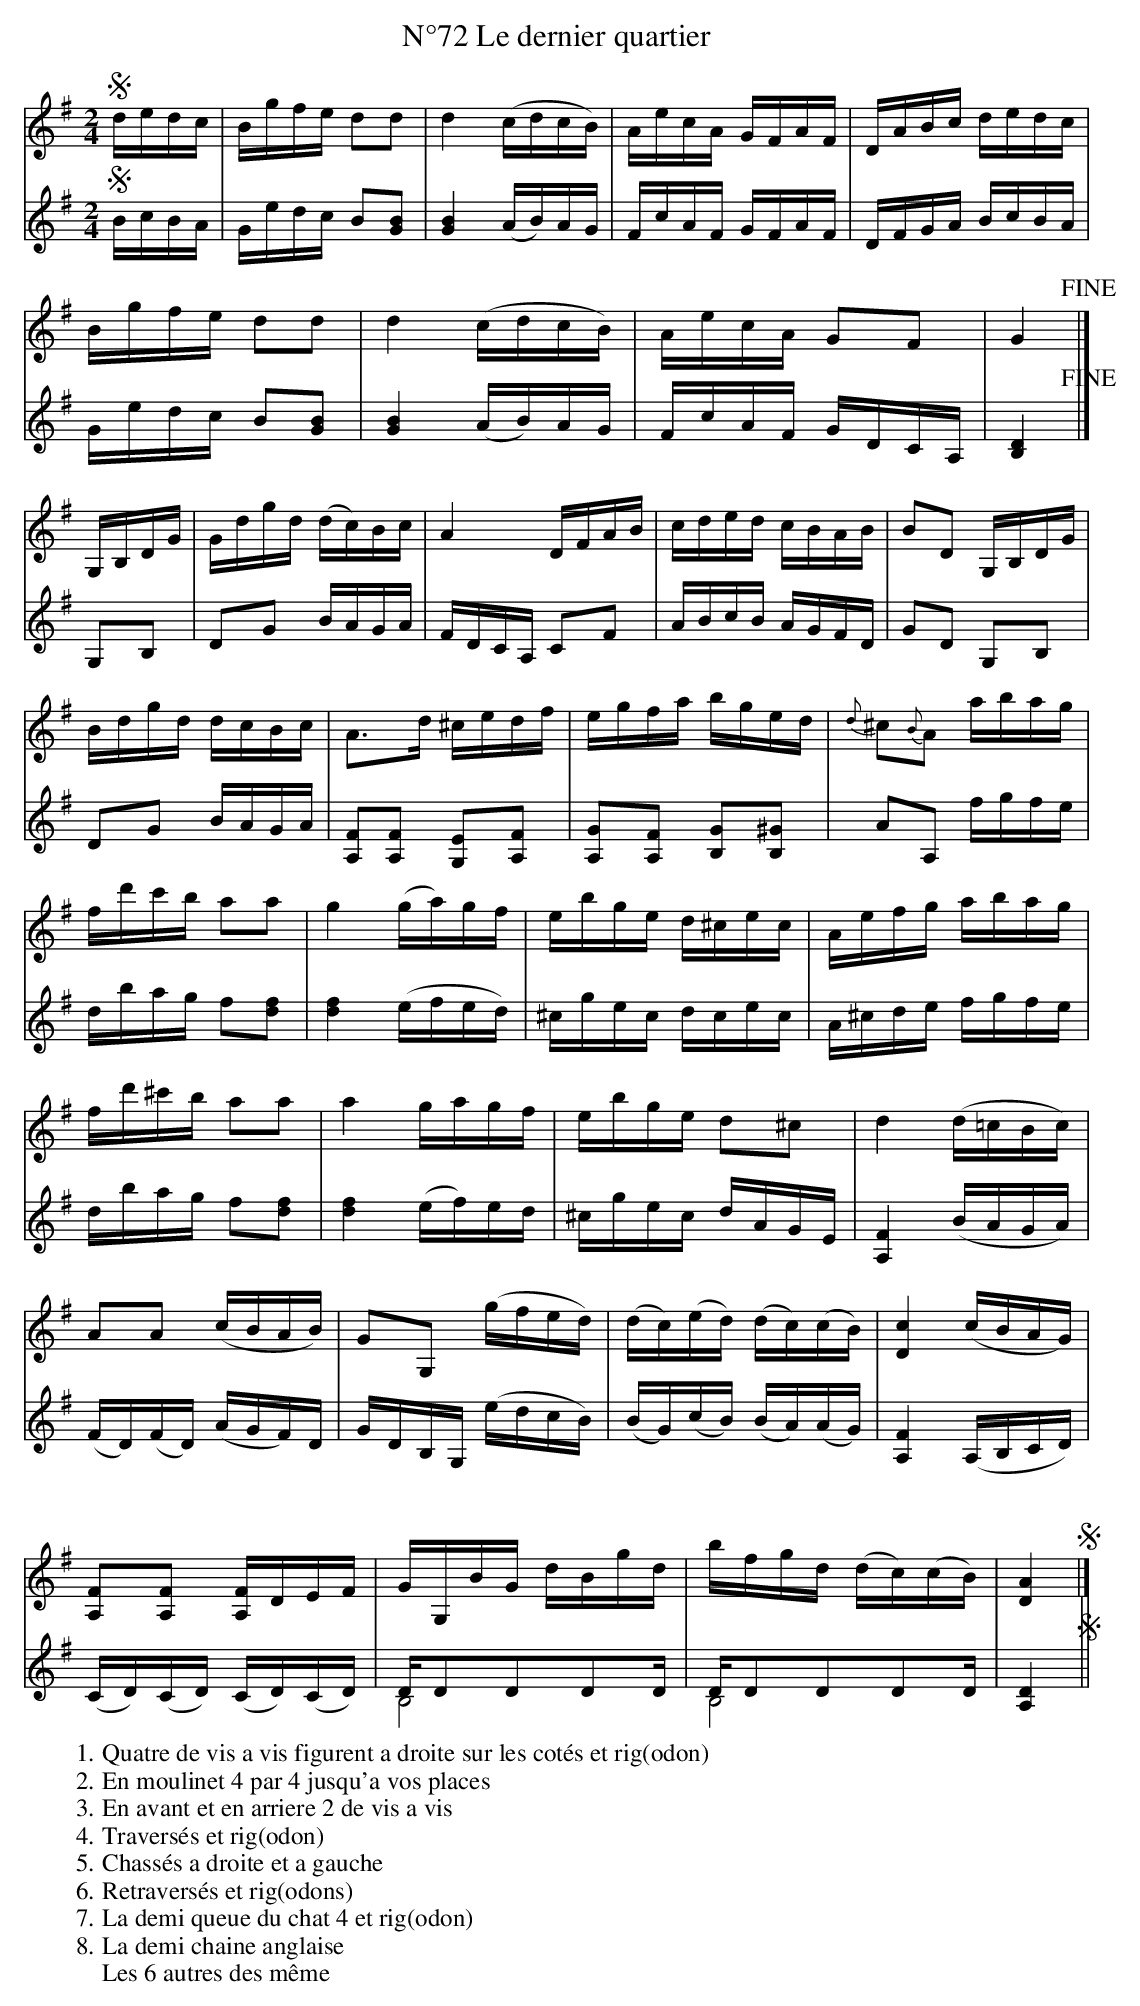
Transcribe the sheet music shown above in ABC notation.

X:1
T:N°72 Le dernier quartier
M:2/4
K:Gmaj
L:1/16
C:N.J.DELHAISE fils
O:Belgium (Huy)
[V:1]
!segno!dedc|Bgfe d2d2|d4 (cdcB)|AecA GFAF|DABc dedc|
Bgfe d2d2|d4 (cdcB)|AecA G2F2|G4!fine!|]
G,B,DG|Gdgd (dc)Bc|A4 DFAB|cded cBAB|B2D2 G,B,DG|
Bdgd dcBc|A2>d2 ^cedf|egfa bged|{d}^c2{B}A2 abag|
fd'c'b a2a2|g4 (ga)gf|ebge d^cec|Aefg abag|
fd'^c'b a2a2|a4 gagf|ebge d2^c2|d4 (d=cBc)|
A2A2 (cBAB)|G2G,2 (gfed)|(dc)(ed) (dc)(cB)|[Dc]4 (cBAG)|
[A,F]2[A,F]2 [A,F]DEF|GG,BG dBgd|bfgd (dc)(cB)|[DA]4 !segno!|]
[V:2]
!segno!BcBA|Gedc B2[GB]2|[GB]4 (AB)AG|FcAF GFAF|DFGA BcBA|
Gedc B2[GB]2|[GB]4 (AB)AG|FcAF GDCA,|[B,D]4!fine!|]
G,2B,2|D2G2 BAGA|FDCA, C2F2|ABcB AGFD|G2D2 G,2B,2|
D2G2 BAGA|[A,F]2[A,F]2 [G,E]2[A,F]2|[A,G]2[A,F]2 [B,G]2[B,^G]2|A2A,2 fgfe|
dbag f2[df]2|[df]4 (efed)|^cgec dcec|A^cde fgfe|
dbag f2[df]2|[df]4 (ef)ed|^cgec dAGE|[A,F]4 (BAGA)|
(FD)(FD) (AGF)D|GDB,G, (edcB)|(BG)(cB) (BA)(AG)|[A,F]4 (A,B,CD)|
(CD)(CD) (CD)(CD)|DD2D2D2D &&B,8|DD2D2D2D &&B,8|[A,D]4!segno!||
W:1.Quatre de vis a vis figurent a droite sur les cotés et rig(odon)
W:2.En moulinet 4 par 4 jusqu'a vos places
W:3.En avant et en arriere 2 de vis a vis
W:4.Traversés et rig(odon)
W:5.Chassés a droite et a gauche
W:6.Retraversés et rig(odons)
W:7.La demi queue du chat 4 et rig(odon)
W:8.La demi chaine anglaise
W:Les 6 autres des même
